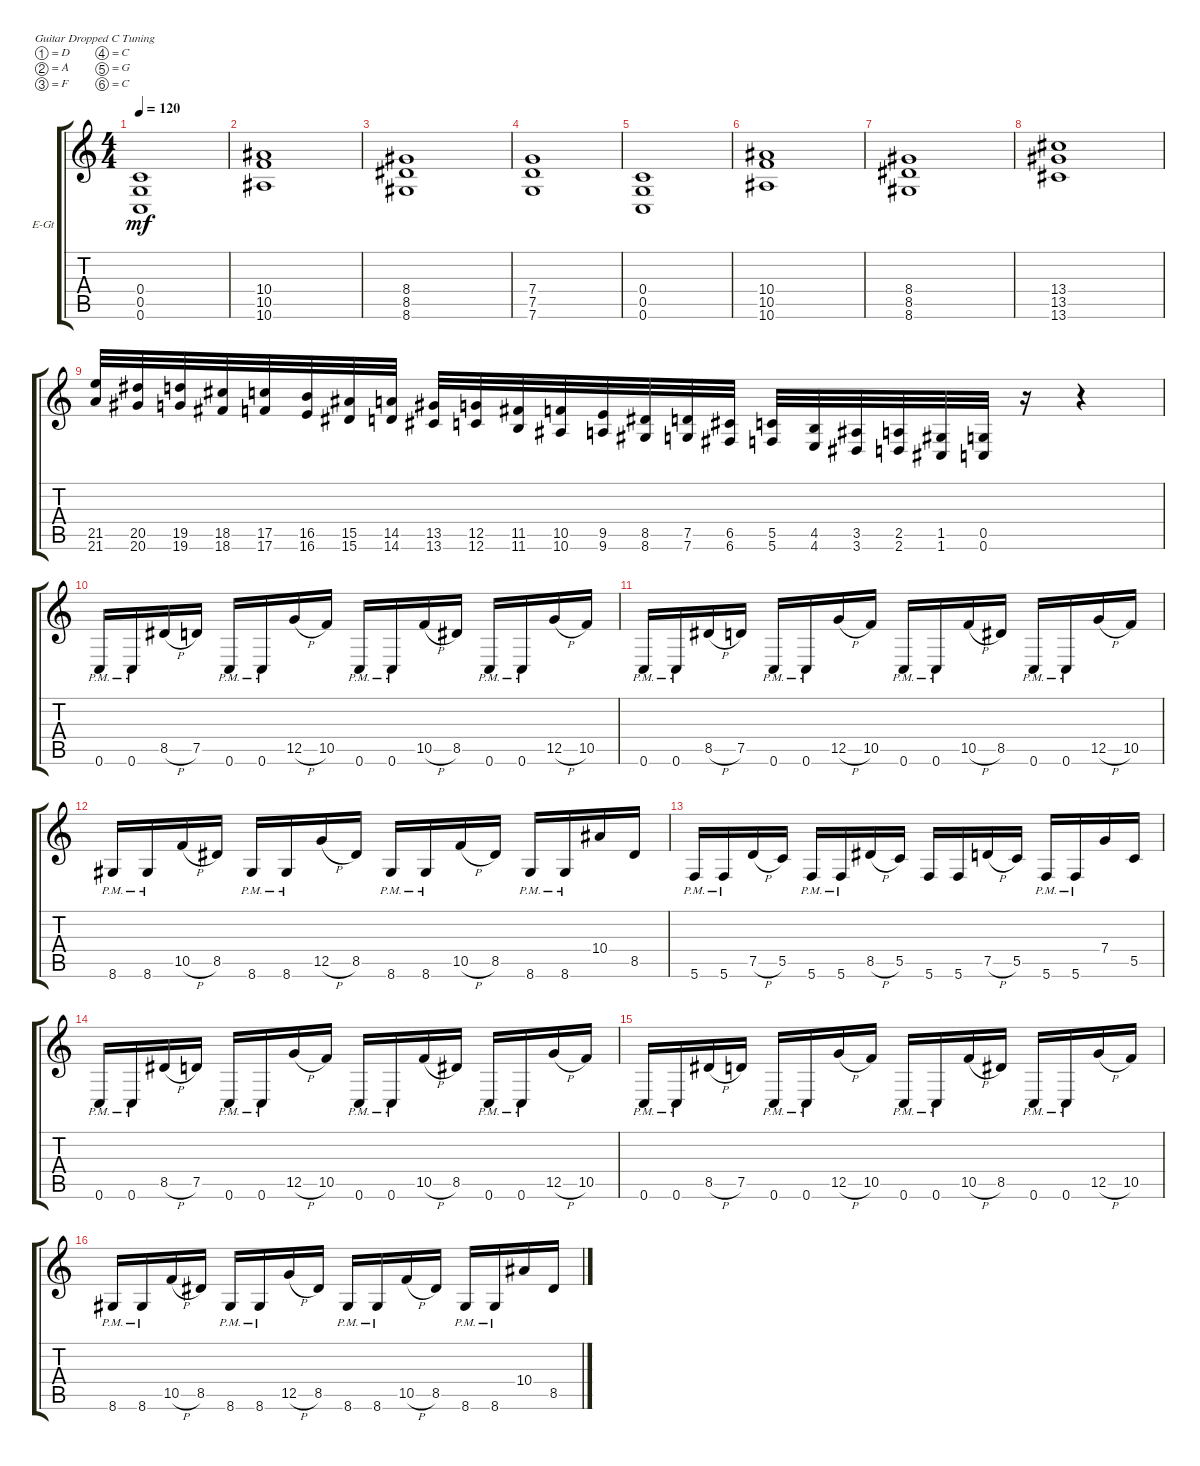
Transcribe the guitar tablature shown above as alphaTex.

\defaultSystemsLayout 4
\bracketExtendMode groupsimilarinstruments
\firstSystemTrackNameOrientation horizontal
\otherSystemsTrackNameOrientation horizontal
\track ("Electric Guitar" "E-Gt") {instrument distortionguitar}
\staff {score tabs}
\tuning (D4 A3 F3 C3 G2 C2)
\ts (4 4)
\tempo 120
\clef g2
\scale
0.487395
\ks c
(0.6 0.5 0.4).1{dy mf instrument distortionguitar} |
\scale
0.256303 (10.6 10.5 10.4).1 |
\scale
0.256303 (8.4 8.5 8.6).1 |
\scale
0.333333 (7.6 7.5 7.4).1 |
\scale
0.333333 (0.6 0.5 0.4).1 |
\scale
0.333333 (10.6 10.5 10.4).1 |
\scale
0.333333 (8.4 8.5 8.6).1 |
\scale
0.333333 (13.6 13.5 13.4).1 |
\scale
0.333333 (21.6 21.5).32 (20.6 20.5).32 (19.6 19.5).32 (18.6 18.5).32 (17.6 17.5).32 (16.6 16.5).32 (15.6 15.5).32 (14.6 14.5).32 (13.6 13.5).32 (12.6 12.5).32 (11.6 11.5).32 (10.6 10.5).32 (9.6 9.5).32 (8.6 8.5).32 (7.6 7.5).32 (6.6 6.5).32 (5.6 5.5).32 (4.6 4.5).32 (3.6 3.5).32 (2.6 2.5).32 (1.6 1.5).32 (0.6 0.5).32 r.16 r.4 |
\scale
0.333333 0.6{pm}.16 0.6{pm}.16 8.5{h}.16 7.5.16 0.6{pm}.16 0.6{pm}.16 12.5{h}.16 10.5.16 0.6{pm}.16 0.6{pm}.16 10.5{h}.16 8.5.16 0.6{pm}.16 0.6{pm}.16 12.5{h}.16 10.5.16 |
\scale
0.333333 0.6{pm}.16 0.6{pm}.16 8.5{h}.16 7.5.16 0.6{pm}.16 0.6{pm}.16 12.5{h}.16 10.5.16 0.6{pm}.16 0.6{pm}.16 10.5{h}.16 8.5.16 0.6{pm}.16 0.6{pm}.16 12.5{h}.16 10.5.16 |
\scale
0.333333 8.6{pm}.16 8.6{pm}.16 10.5{h}.16 8.5.16 8.6{pm}.16 8.6{pm}.16 12.5{h}.16 8.5.16 8.6{pm}.16 8.6{pm}.16 10.5{h}.16 8.5.16 8.6{pm}.16 8.6{pm}.16 10.4.16 8.5.16 |
\scale
0.333333 5.6{pm}.16 5.6{pm}.16 7.5{h}.16 5.5.16 5.6{pm}.16 5.6{pm}.16 8.5{h}.16 5.5.16 5.6.16 5.6.16 7.5{h}.16 5.5.16 5.6{pm}.16 5.6{pm}.16 7.4.16 5.5.16 |
\scale
0.333333 0.6{pm}.16 0.6{pm}.16 8.5{h}.16 7.5.16 0.6{pm}.16 0.6{pm}.16 12.5{h}.16 10.5.16 0.6{pm}.16 0.6{pm}.16 10.5{h}.16 8.5.16 0.6{pm}.16 0.6{pm}.16 12.5{h}.16 10.5.16 |
\scale
0.333333 0.6{pm}.16 0.6{pm}.16 8.5{h}.16 7.5.16 0.6{pm}.16 0.6{pm}.16 12.5{h}.16 10.5.16 0.6{pm}.16 0.6{pm}.16 10.5{h}.16 8.5.16 0.6{pm}.16 0.6{pm}.16 12.5{h}.16 10.5.16 |
\scale
0.333333 8.6{pm}.16 8.6{pm}.16 10.5{h}.16 8.5.16 8.6{pm}.16 8.6{pm}.16 12.5{h}.16 8.5.16 8.6{pm}.16 8.6{pm}.16 10.5{h}.16 8.5.16 8.6{pm}.16 8.6{pm}.16 10.4.16 8.5.16
